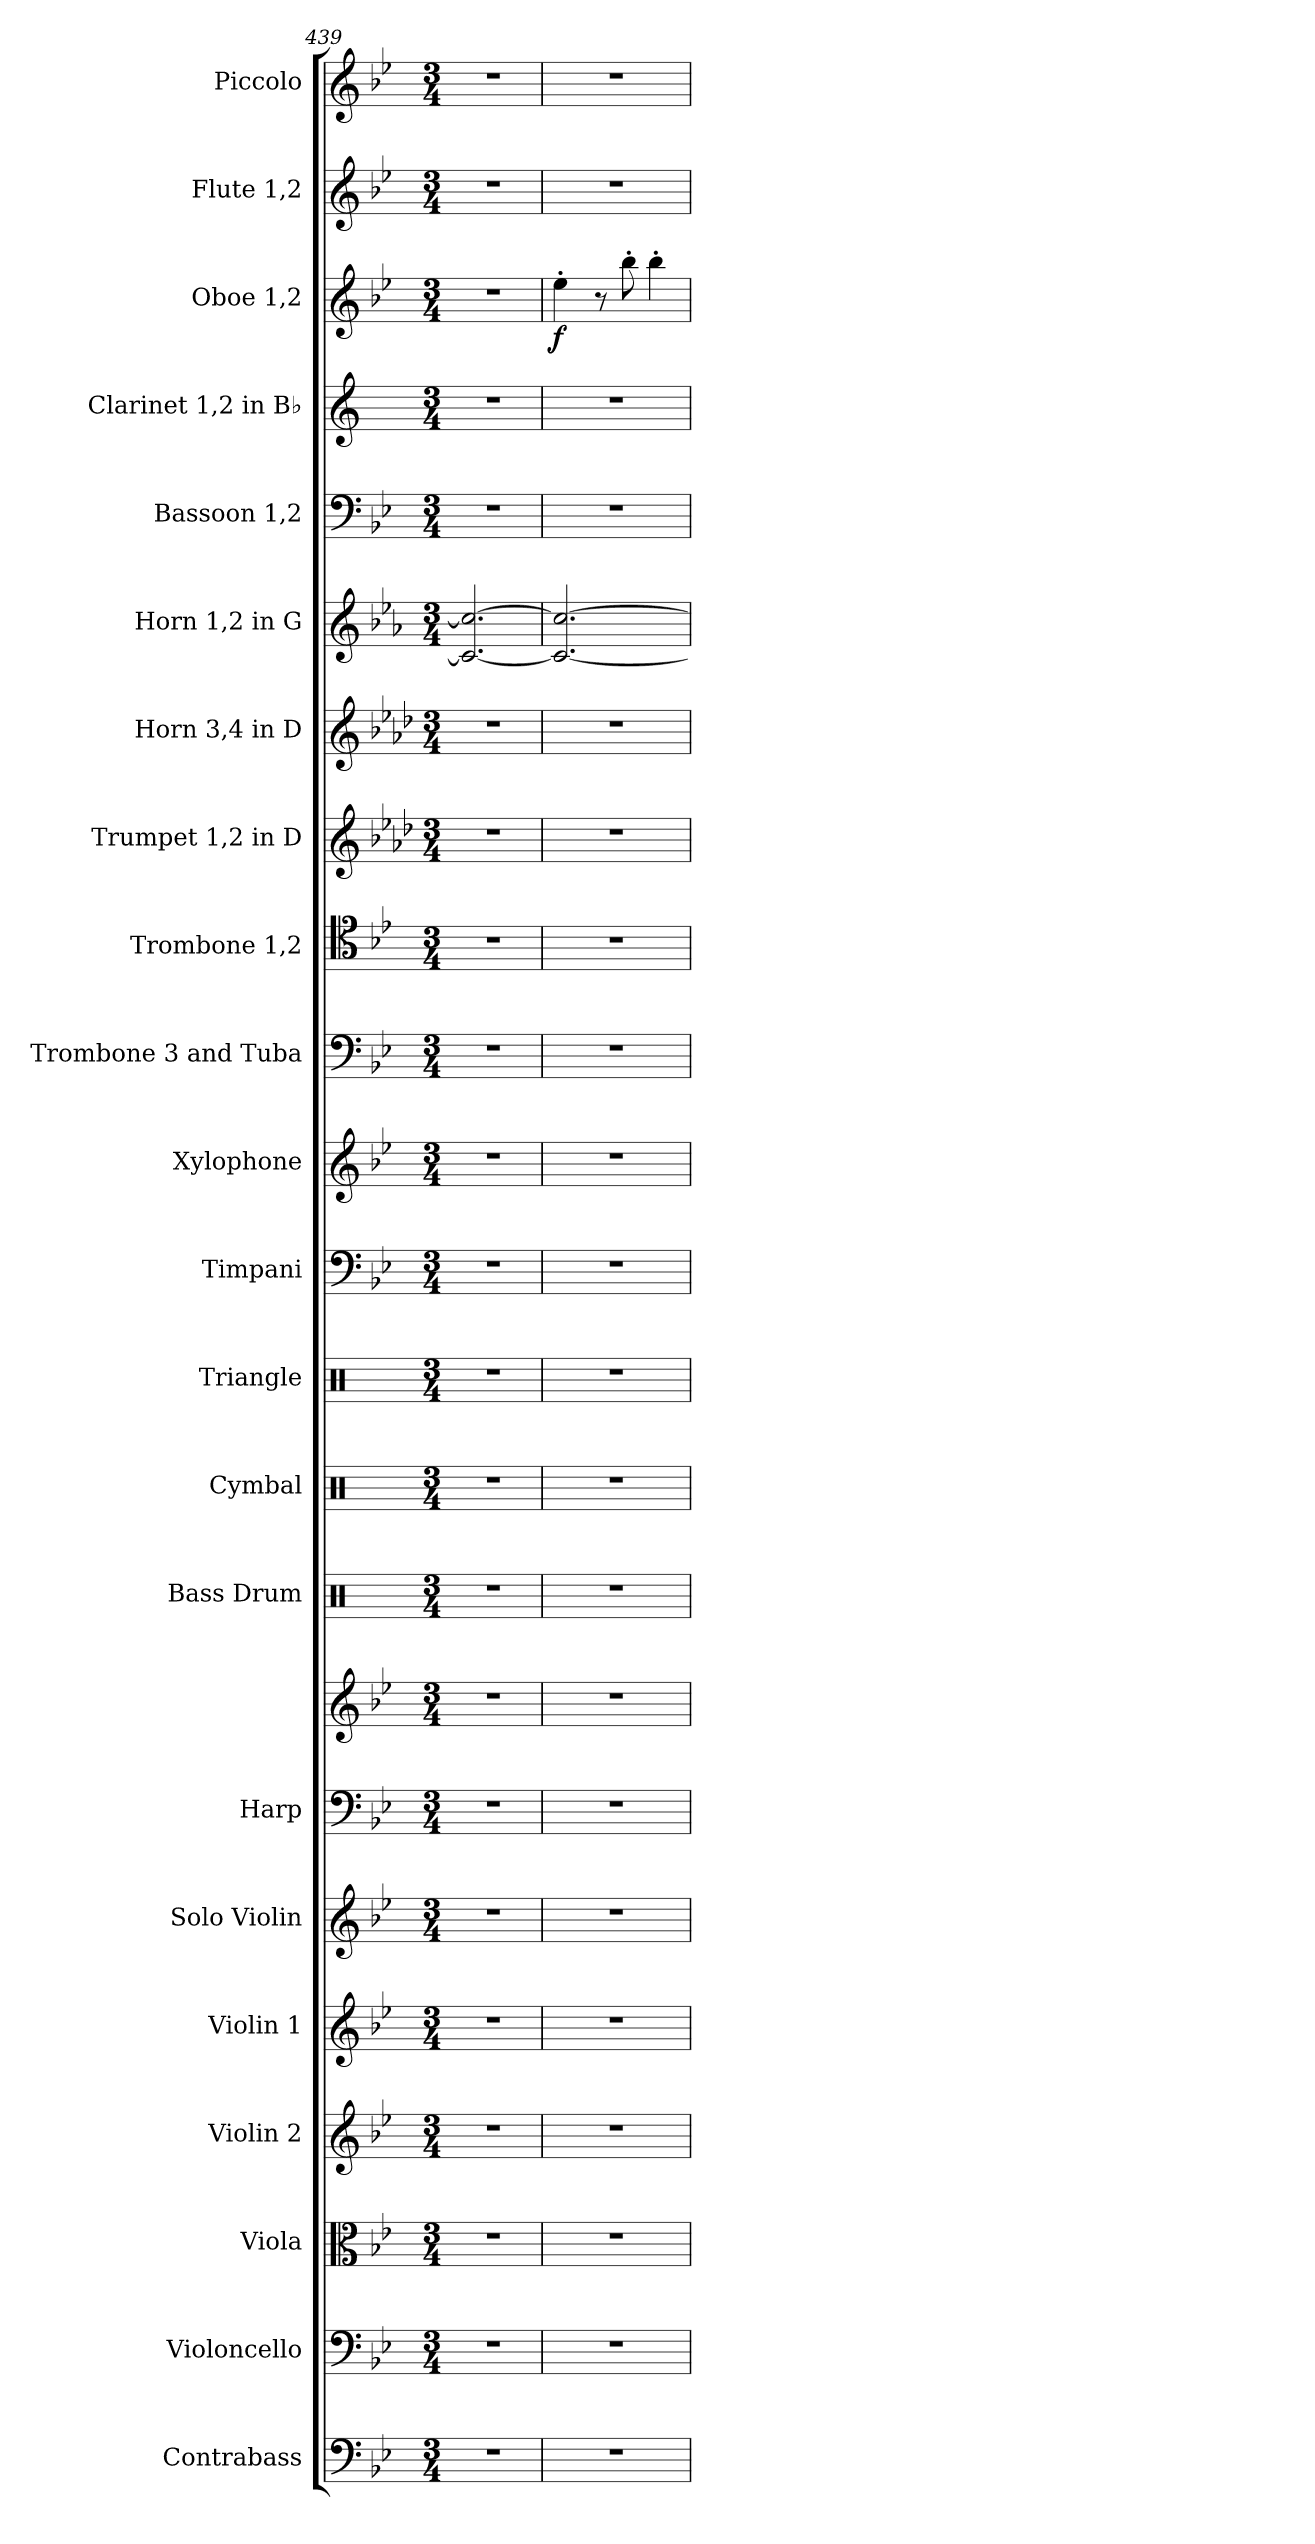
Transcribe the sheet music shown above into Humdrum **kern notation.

**kern	**kern	**kern	**kern	**kern	**kern	**kern	**kern	**kern	**kern	**kern	**kern	**kern	**kern	**kern	**kern	**kern	**kern	**kern	**kern	**kern	**dynam	**kern	**kern
*part22	*part21	*part20	*part19	*part18	*part17	*part16	*part16	*part15	*part14	*part13	*part12	*part11	*part10	*part9	*part8	*part7	*part6	*part5	*part4	*part3	*part3	*part2	*part1
*staff23	*staff22	*staff21	*staff20	*staff19	*staff18	*staff17	*staff16	*staff15	*staff14	*staff13	*staff12	*staff11	*staff10	*staff9	*staff8	*staff7	*staff6	*staff5	*staff4	*staff3	*staff3	*staff2	*staff1
*I"Contrabass	*I"Violoncello	*I"Viola	*I"Violin 2	*I"Violin 1	*I"Solo Violin	*I"Harp	*	*I"Bass Drum	*I"Cymbal	*I"Triangle	*I"Timpani	*I"Xylophone	*I"Trombone 3 and Tuba	*I"Trombone 1,2	*I"Trumpet 1,2 in D	*I"Horn 3,4 in D	*I"Horn 1,2 in G	*I"Bassoon 1,2	*I"Clarinet 1,2 in B♭	*I"Oboe 1,2	*	*I"Flute 1,2	*I"Piccolo
*I'Cb.	*I'Vc.	*I'Vla.	*I'Vln. 2	*I'Vln. 1	*I'Solo Vln.	*I'Hrp.	*	*I'B.D	*I'Cym.	*I'Trgl.	*I'Timp.	*I'Xyl.	*I'Tbn. 3 and Tba.	*I'Tbn. 1,2	*I'Tpt. 1,2 in D	*I'Hn. 3,4 in D	*I'Hn. 1,2 in G	*I'Bsn. 1,2	*I'Cl. 1,2 in B♭	*I'Ob. 1,2	*	*I'Fl. 1,2	*I'Picc.
*clefF4	*clefF4	*clefC3	*clefG2	*clefG2	*clefG2	*clefF4	*clefG2	*clefX	*clefX	*clefX	*clefF4	*clefG2	*clefF4	*clefC4	*clefG2	*clefG2	*clefG2	*clefF4	*clefG2	*clefG2	*	*clefG2	*clefG2
*ITrd7c12	*	*	*	*	*	*	*	*	*	*	*	*ITrd-7c-12	*	*	*ITrd-1c-2	*ITrd6c10	*ITrd5c9	*	*ITrd1c2	*	*	*	*ITrd-7c-12
*k[b-e-]	*k[b-e-]	*k[b-e-]	*k[b-e-]	*k[b-e-]	*k[b-e-]	*k[b-e-]	*k[b-e-]	*k[]	*k[]	*k[]	*k[b-e-]	*k[b-e-]	*k[b-e-]	*k[b-e-]	*k[b-e-]	*k[b-e-]	*k[b-e-a-d-g-c-]	*k[b-e-]	*k[b-e-]	*k[b-e-]	*	*k[b-e-]	*k[b-e-]
*M3/4	*M3/4	*M3/4	*M3/4	*M3/4	*M3/4	*M3/4	*M3/4	*M3/4	*M3/4	*M3/4	*M3/4	*M3/4	*M3/4	*M3/4	*M3/4	*M3/4	*M3/4	*M3/4	*M3/4	*M3/4	*	*M3/4	*M3/4
=439	=439	=439	=439	=439	=439	=439	=439	=439	=439	=439	=439	=439	=439	=439	=439	=439	=439	=439	=439	=439	=439	=439	=439
2.r	2.r	2.r	2.r	2.r	2.r	2.r	2.r	2.r	2.r	2.r	2.r	2.r	2.r	2.r	2.r	2.r	2.E-/_ 2.e-/_	2.r	2.r	2.r	.	2.r	2.r
=440	=440	=440	=440	=440	=440	=440	=440	=440	=440	=440	=440	=440	=440	=440	=440	=440	=440	=440	=440	=440	=440	=440	=440
!	!	!	!	!	!	!	!	!	!	!	!	!	!	!	!	!	!	!	!	!	!LO:DY:b	!	!
2.r	2.r	2.r	2.r	2.r	2.r	2.r	2.r	2.r	2.r	2.r	2.r	2.r	2.r	2.r	2.r	2.r	2.E-/_ 2.e-/_	2.r	2.r	4ee-'\	f	2.r	2.r
.	.	.	.	.	.	.	.	.	.	.	.	.	.	.	.	.	.	.	.	8r	.	.	.
.	.	.	.	.	.	.	.	.	.	.	.	.	.	.	.	.	.	.	.	8bb-'\	.	.	.
.	.	.	.	.	.	.	.	.	.	.	.	.	.	.	.	.	.	.	.	4bb-'\	.	.	.
=	=	=	=	=	=	=	=	=	=	=	=	=	=	=	=	=	=	=	=	=	=	=	=
*-	*-	*-	*-	*-	*-	*-	*-	*-	*-	*-	*-	*-	*-	*-	*-	*-	*-	*-	*-	*-	*-	*-	*-
